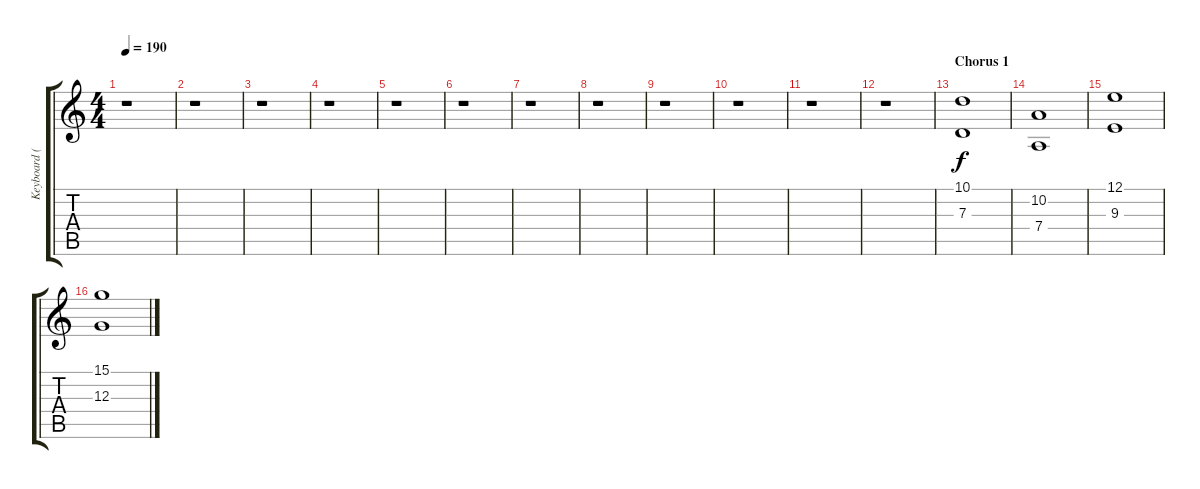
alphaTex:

\track ("Keyboard (Sweep/New Age)" "Keyboard (") {instrument pad8sweep}
\staff {score tabs}
\tuning (E4 B3 G3 D3 A2 E2) {hide}
\ts (4 4)
\tempo 190
\clef g2
\ks c
r.1{dy f} |
r.1 |
r.1 |
r.1 |
r.1 |
r.1 |
r.1 |
r.1 |
r.1 |
r.1 |
r.1 |
r.1 |
\section ("" "Chorus 1")
(10.1 7.3).1{instrument pad8sweep} |
(10.2 7.4).1 |
(12.1 9.3).1 |
(15.1 12.3).1
